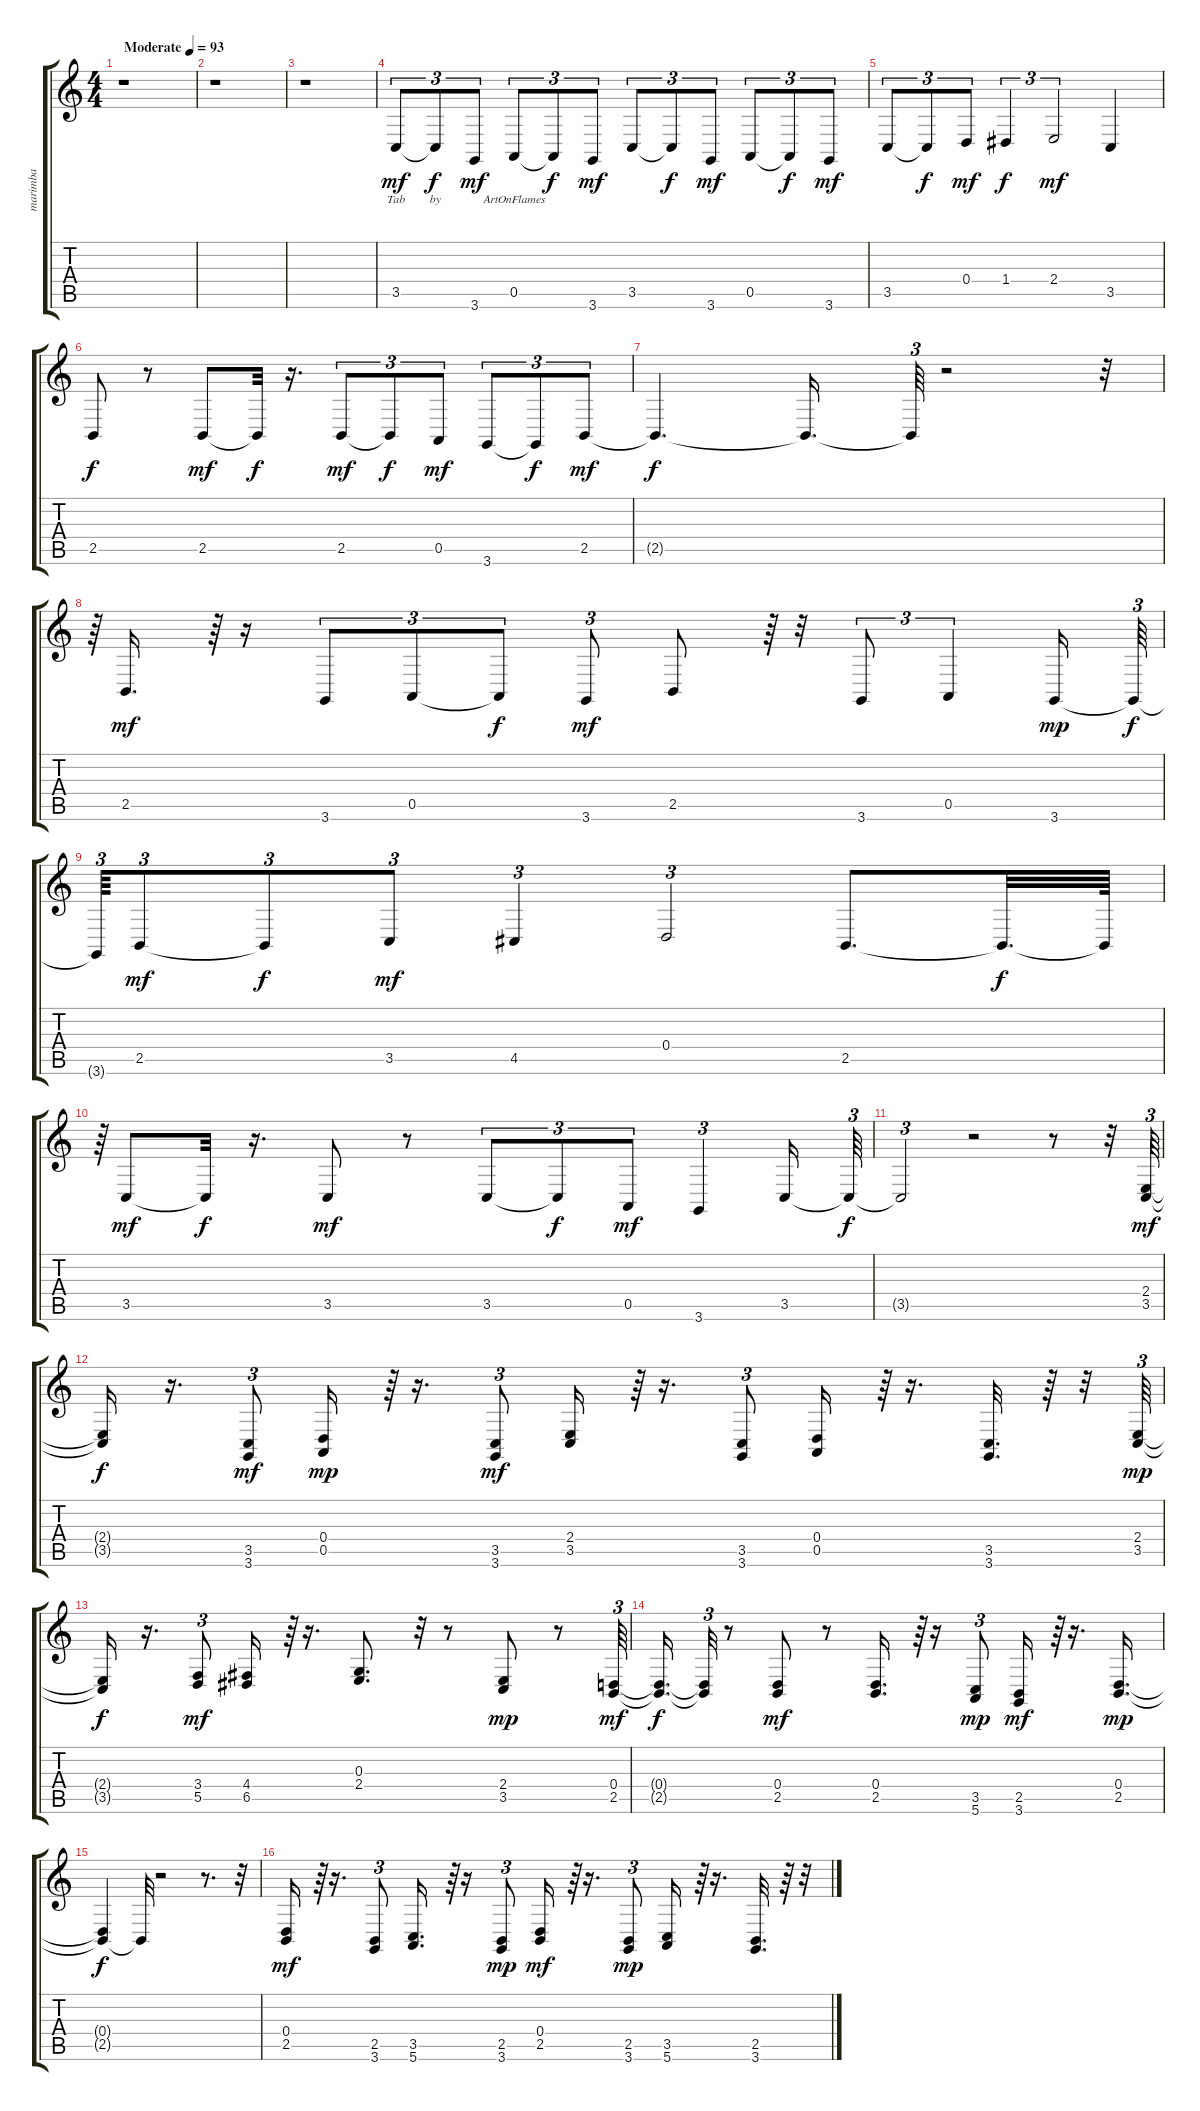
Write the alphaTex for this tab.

\track ("marimba" "marimba") {instrument marimba}
\staff {score tabs}
\tuning (E4 B3 G3 D3 A2 E2) {hide}
\ts (4 4)
\tempo (93 "Moderate")
\clef g2
\ks c
r.1{dy mf instrument marimba} |
r.1 |
r.1 |
3.5.8{tu (3 2) lyrics (0 "Tab") lyrics (1 "") lyrics (2 "") lyrics (3 "") lyrics (4 "") balance 8} 3.5{t}.8{tu (3 2) lyrics (0 "by") lyrics (1 "") lyrics (2 "") lyrics (3 "") lyrics (4 "") dy f} 3.6.8{tu (3 2) lyrics (0 "") lyrics (1 "") lyrics (2 "") lyrics (3 "") lyrics (4 "") dy mf} 0.5.8{tu (3 2) lyrics (0 "ArtOnFlames") lyrics (1 "") lyrics (2 "") lyrics (3 "") lyrics (4 "")} 0.5{t}.8{tu (3 2) dy f} 3.6.8{tu (3 2) dy mf} 3.5.8{tu (3 2)} 3.5{t}.8{tu (3 2) dy f} 3.6.8{tu (3 2) dy mf} 0.5.8{tu (3 2)} 0.5{t}.8{tu (3 2) dy f} 3.6.8{tu (3 2) dy mf} |
3.5.8{tu (3 2)} 3.5{t}.8{tu (3 2) dy f} 0.4.8{tu (3 2) dy mf} 1.4.4{tu (3 2) dy f} 2.4.2{tu (3 2) dy mf} 3.5.4 |
2.5.8{dy f} r.8 2.5.8{dy mf} 2.5{t}.32{dy f} r.16{d} 2.5.8{tu (3 2) dy mf} 2.5{t}.8{tu (3 2) dy f} 0.5.8{tu (3 2) dy mf} 3.6.8{tu (3 2)} 3.6{t}.8{tu (3 2) dy f} 2.5.8{tu (3 2) dy mf} |
2.5{t}.4{d dy f} 2.5{t}.16{d} 2.5{t}.64{tu (3 2)} r.2 r.32{tu (3 2)} |
r.64{tu (3 2)} 2.5.16{d dy mf} r.64{tu (3 2)} r.16 3.6.8{tu (3 2)} 0.5.8{tu (3 2)} 0.5{t}.8{tu (3 2) dy f} 3.6.8{tu (3 2) dy mf} 2.5.8 r.64{tu (3 2)} r.32 3.6.8{tu (3 2)} 0.5.4{tu (3 2)} 3.6.16{dy mp} 3.6{t}.64{tu (3 2) dy f} |
3.6{t}.64{tu (3 2)} 2.5.8{tu (3 2) dy mf} 2.5{t}.8{tu (3 2) dy f} 3.5.8{tu (3 2) dy mf} 4.5.4{tu (3 2)} 0.4.2{tu (3 2)} 2.5.8{d} 2.5{t}.32{d dy f} 2.5{t}.64 |
r.64{tu (3 2)} 3.5.8{dy mf} 3.5{t}.32{dy f} r.16{d} 3.5.8{dy mf} r.8 3.5.8{tu (3 2)} 3.5{t}.8{tu (3 2) dy f} 0.5.8{tu (3 2) dy mf} 3.6.4{tu (3 2)} 3.5.16 3.5{t}.64{tu (3 2) dy f} |
3.5{t}.2{tu (3 2)} r.2 r.8 r.32 (2.4 3.5).64{tu (3 2) dy mf} |
(2.4{t} 3.5{t}).16{dy f} r.16{d} (3.5 3.6).8{tu (3 2) dy mf} (0.4 0.5).16{dy mp} r.64{tu (3 2)} r.16{d} (3.5 3.6).8{tu (3 2) dy mf} (2.4 3.5).16 r.64{tu (3 2)} r.16{d} (3.5 3.6).8{tu (3 2)} (0.4 0.5).16 r.64{tu (3 2)} r.16{d} (3.5 3.6).32{d} r.64 r.32 (2.4 3.5).64{tu (3 2) dy mp} |
(2.4{t} 3.5{t}).16{dy f} r.16{d} (3.4 5.5).8{tu (3 2) dy mf} (4.4 6.5).16 r.64{tu (3 2)} r.16{d} (0.3 2.4).8{d} r.32{tu (3 2)} r.8 (2.4 3.5).8{dy mp} r.8 (0.4 2.5).64{tu (3 2) dy mf} |
(0.4{t} 2.5{t}).16{d dy f} (0.4{t} 2.5{t}).32{tu (3 2)} r.8 (0.4 2.5).8{dy mf} r.8 (0.4 2.5).16{d} r.64{tu (3 2)} r.16 (3.5 5.6).8{tu (3 2) dy mp} (2.5 3.6).16{dy mf} r.64{tu (3 2)} r.16{d} (0.4 2.5).16{d dy mp} |
(0.4{t} 2.5{t}).4{dy f} 2.5{t}.32 r.2 r.8{d} r.32 |
(0.4 2.5).16{dy mf} r.64{tu (3 2)} r.16{d} (2.5 3.6).8{tu (3 2)} (3.5 5.6).16{d} r.64{tu (3 2)} r.16 (2.5 3.6).8{tu (3 2) dy mp} (0.4 2.5).16{dy mf} r.64{tu (3 2)} r.16{d} (2.5 3.6).8{tu (3 2) dy mp} (3.5 5.6).16 r.64{tu (3 2)} r.16{d} (2.5 3.6).32{d} r.64 r.32
